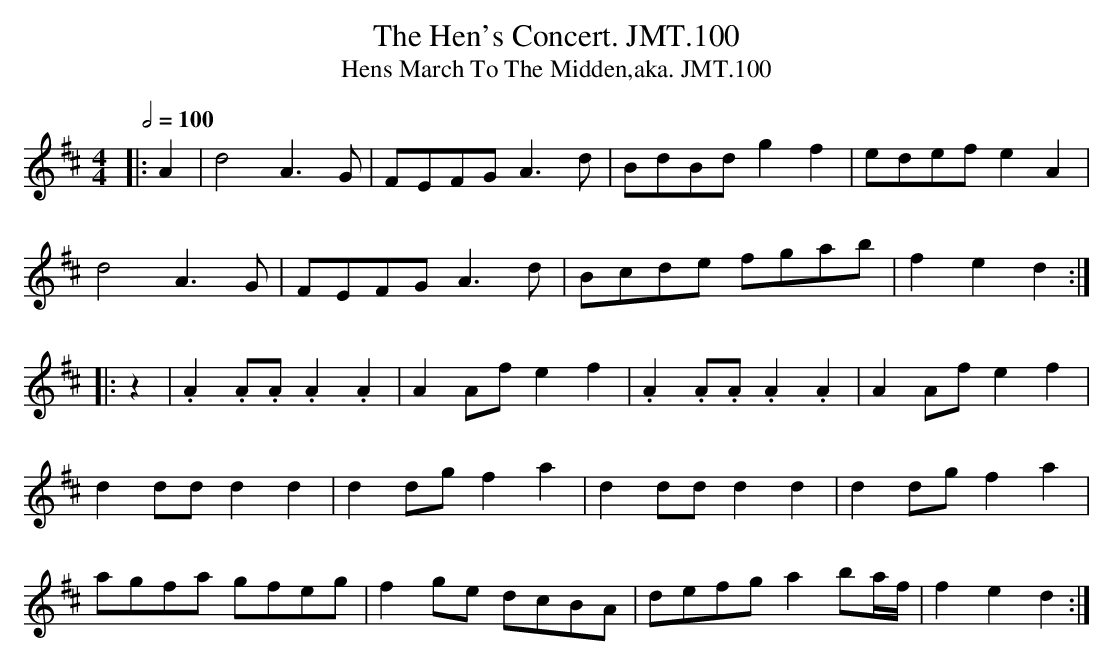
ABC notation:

X:1
T:Hen's Concert. JMT.100, The
T:Hens March To The Midden,aka. JMT.100
M:4/4
L:1/8
Q:1/2=100
K:D
|:A2|d4A3G|FEFGA3d|BdBdg2f2|edefe2A2|
d4A3G|FEFGA3d|Bcde fgab|f2e2d2:|
|:z2|.A2.A.A.A2.A2|A2A-fe2f2|.A2.A.A.A2.A2|A2Afe2f2|
d2ddd2d2|d2dgf2a2|d2ddd2d2|d2dgf2a2|
agfa gfeg|f2ge dcBA|defga2ba/f/|f2e2d2:|
